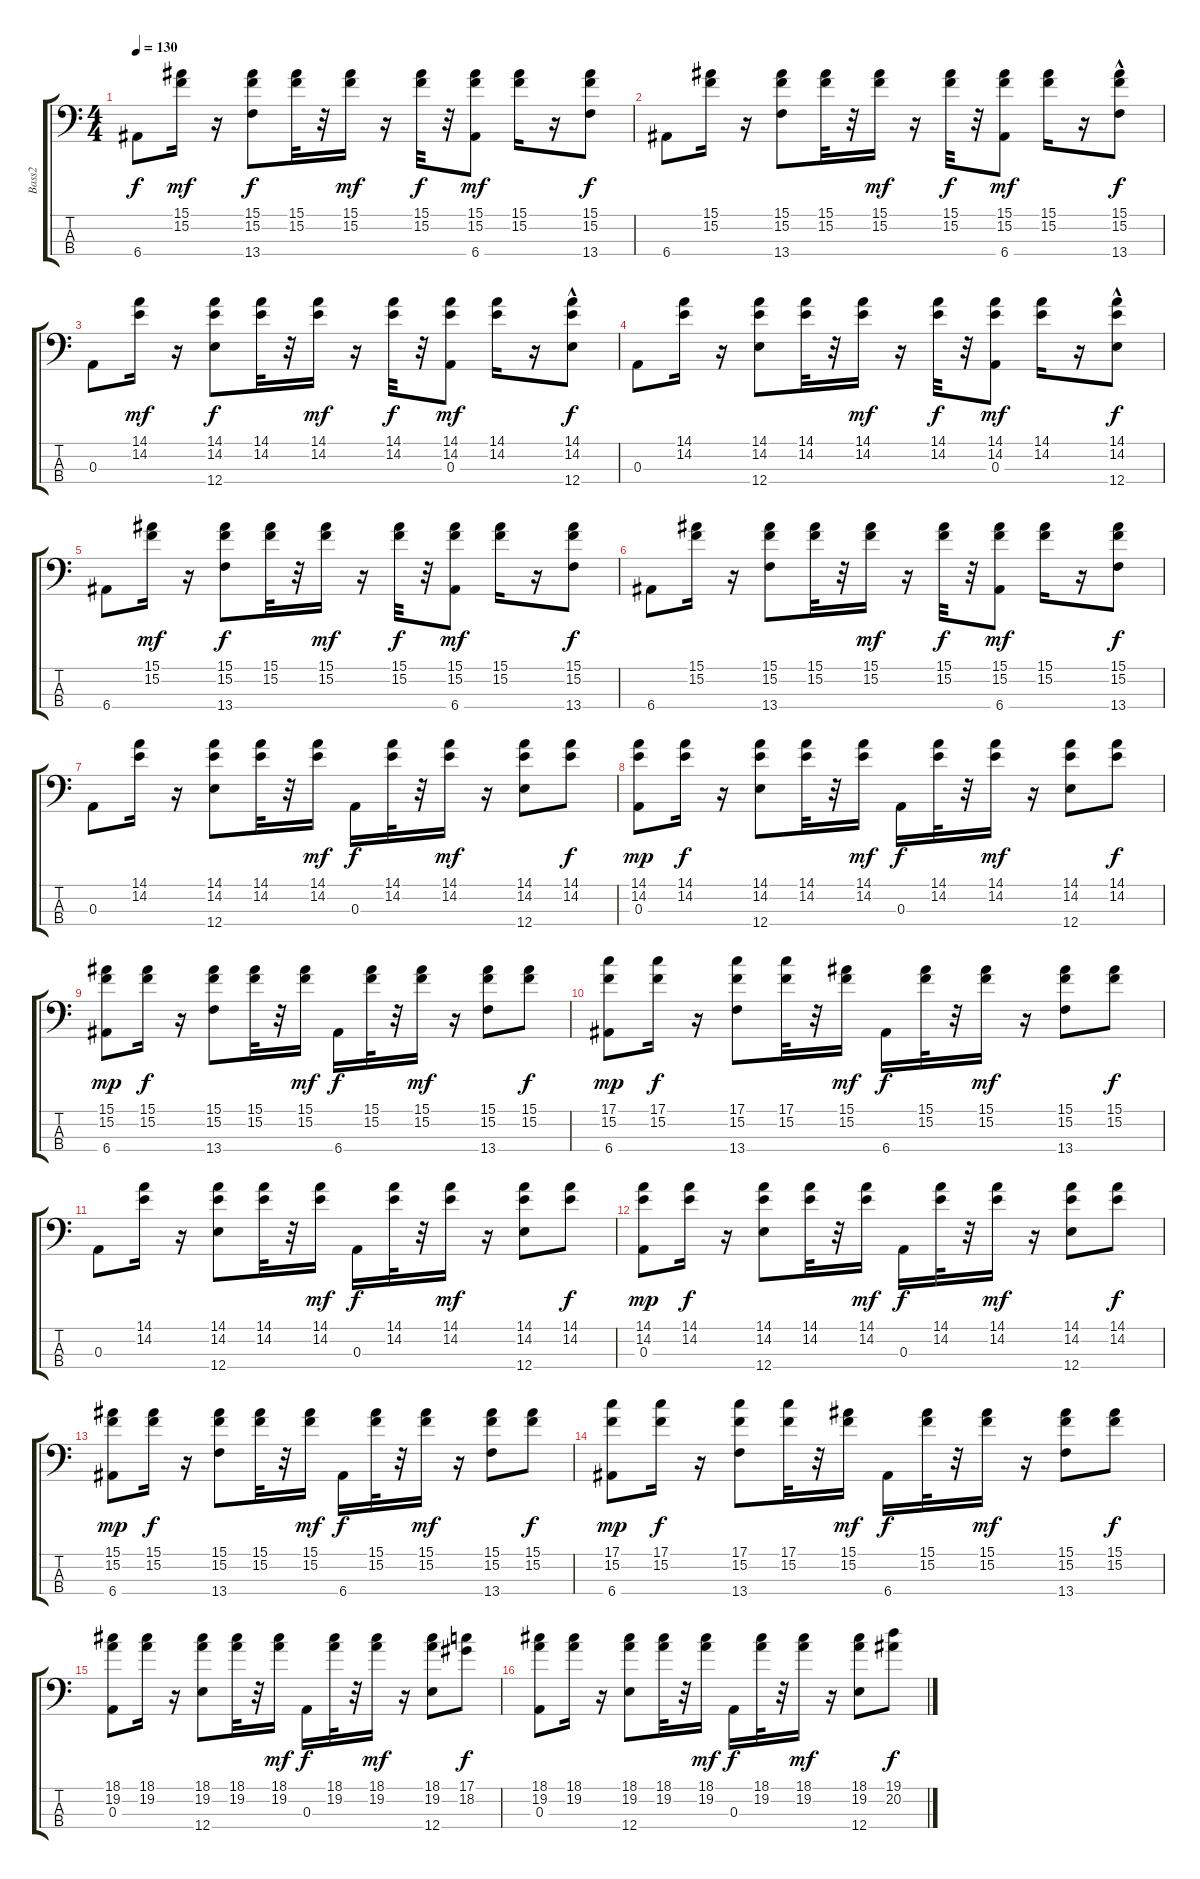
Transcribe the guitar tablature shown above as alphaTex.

\track ("Bass2" "Bass2") {instrument slapbass1}
\staff {score tabs}
\tuning (G2 D2 A1 E1) {hide}
\ts (4 4)
\tempo 130
\clef f4
\ks c
6.4.8{dy f} (15.1 15.2).16{dy mf} r.16 (15.1 15.2 13.4).8{dy f} (15.1 15.2).32 r.32 (15.1 15.2).16{dy mf} r.16 (15.1 15.2).32{dy f} r.32 (15.1 15.2 6.4).8{dy mf} (15.1 15.2).16 r.16 (15.1 15.2 13.4).8{dy f} |
6.4.8 (15.1 15.2).16 r.16 (15.1 15.2 13.4).8 (15.1 15.2).32 r.32 (15.1 15.2).16{dy mf} r.16 (15.1 15.2).32{dy f} r.32 (15.1 15.2 6.4).8{dy mf} (15.1 15.2).16 r.16 (15.1{hac} 15.2{hac} 13.4).8{dy f} |
0.3.8 (14.1 14.2).16{dy mf} r.16 (14.1 14.2 12.4).8{dy f} (14.1 14.2).32 r.32 (14.1 14.2).16{dy mf} r.16 (14.1 14.2).32{dy f} r.32 (14.1 14.2 0.3).8{dy mf} (14.1 14.2).16 r.16 (14.1{hac} 14.2{hac} 12.4).8{dy f} |
0.3.8 (14.1 14.2).16 r.16 (14.1 14.2 12.4).8 (14.1 14.2).32 r.32 (14.1 14.2).16{dy mf} r.16 (14.1 14.2).32{dy f} r.32 (14.1 14.2 0.3).8{dy mf} (14.1 14.2).16 r.16 (14.1{hac} 14.2{hac} 12.4).8{dy f} |
6.4.8 (15.1 15.2).16{dy mf} r.16 (15.1 15.2 13.4).8{dy f} (15.1 15.2).32 r.32 (15.1 15.2).16{dy mf} r.16 (15.1 15.2).32{dy f} r.32 (15.1 15.2 6.4).8{dy mf} (15.1 15.2).16 r.16 (15.1 15.2 13.4).8{dy f} |
6.4.8 (15.1 15.2).16 r.16 (15.1 15.2 13.4).8 (15.1 15.2).32 r.32 (15.1 15.2).16{dy mf} r.16 (15.1 15.2).32{dy f} r.32 (15.1 15.2 6.4).8{dy mf} (15.1 15.2).16 r.16 (15.1 15.2 13.4).8{dy f} |
0.3.8 (14.1 14.2).16 r.16 (14.1 14.2 12.4).8 (14.1 14.2).32 r.32 (14.1 14.2).16{dy mf} 0.3.16{dy f} (14.1 14.2).32 r.32 (14.1 14.2).16{dy mf} r.16 (14.1 14.2 12.4).8 (14.1 14.2).8{dy f} |
(14.1 14.2 0.3).8{dy mp} (14.1 14.2).16{dy f} r.16 (14.1 14.2 12.4).8 (14.1 14.2).32 r.32 (14.1 14.2).16{dy mf} 0.3.16{dy f} (14.1 14.2).32 r.32 (14.1 14.2).16{dy mf} r.16 (14.1 14.2 12.4).8 (14.1 14.2).8{dy f} |
(15.1 15.2 6.4).8{dy mp} (15.1 15.2).16{dy f} r.16 (15.1 15.2 13.4).8 (15.1 15.2).32 r.32 (15.1 15.2).16{dy mf} 6.4.16{dy f} (15.1 15.2).32 r.32 (15.1 15.2).16{dy mf} r.16 (15.1 15.2 13.4).8 (15.1 15.2).8{dy f} |
(17.1 15.2 6.4).8{dy mp} (17.1 15.2).16{dy f} r.16 (17.1 15.2 13.4).8 (17.1 15.2).32 r.32 (15.1 15.2).16{dy mf} 6.4.16{dy f} (15.1 15.2).32 r.32 (15.1 15.2).16{dy mf} r.16 (15.1 15.2 13.4).8 (15.1 15.2).8{dy f} |
0.3.8 (14.1 14.2).16 r.16 (14.1 14.2 12.4).8 (14.1 14.2).32 r.32 (14.1 14.2).16{dy mf} 0.3.16{dy f} (14.1 14.2).32 r.32 (14.1 14.2).16{dy mf} r.16 (14.1 14.2 12.4).8 (14.1 14.2).8{dy f} |
(14.1 14.2 0.3).8{dy mp} (14.1 14.2).16{dy f} r.16 (14.1 14.2 12.4).8 (14.1 14.2).32 r.32 (14.1 14.2).16{dy mf} 0.3.16{dy f} (14.1 14.2).32 r.32 (14.1 14.2).16{dy mf} r.16 (14.1 14.2 12.4).8 (14.1 14.2).8{dy f} |
(15.1 15.2 6.4).8{dy mp} (15.1 15.2).16{dy f} r.16 (15.1 15.2 13.4).8 (15.1 15.2).32 r.32 (15.1 15.2).16{dy mf} 6.4.16{dy f} (15.1 15.2).32 r.32 (15.1 15.2).16{dy mf} r.16 (15.1 15.2 13.4).8 (15.1 15.2).8{dy f} |
(17.1 15.2 6.4).8{dy mp} (17.1 15.2).16{dy f} r.16 (17.1 15.2 13.4).8 (17.1 15.2).32 r.32 (15.1 15.2).16{dy mf} 6.4.16{dy f} (15.1 15.2).32 r.32 (15.1 15.2).16{dy mf} r.16 (15.1 15.2 13.4).8 (15.1 15.2).8{dy f} |
(18.1 19.2 0.3).8 (18.1 19.2).16 r.16 (18.1 19.2 12.4).8 (18.1 19.2).32 r.32 (18.1 19.2).16{dy mf} 0.3.16{dy f} (18.1 19.2).32 r.32 (18.1 19.2).16{dy mf} r.16 (18.1 19.2 12.4).8 (17.1 18.2).8{dy f} |
(18.1 19.2 0.3).8 (18.1 19.2).16 r.16 (18.1 19.2 12.4).8 (18.1 19.2).32 r.32 (18.1 19.2).16{dy mf} 0.3.16{dy f} (18.1 19.2).32 r.32 (18.1 19.2).16{dy mf} r.16 (18.1 19.2 12.4).8 (19.1 20.2).8{dy f}
